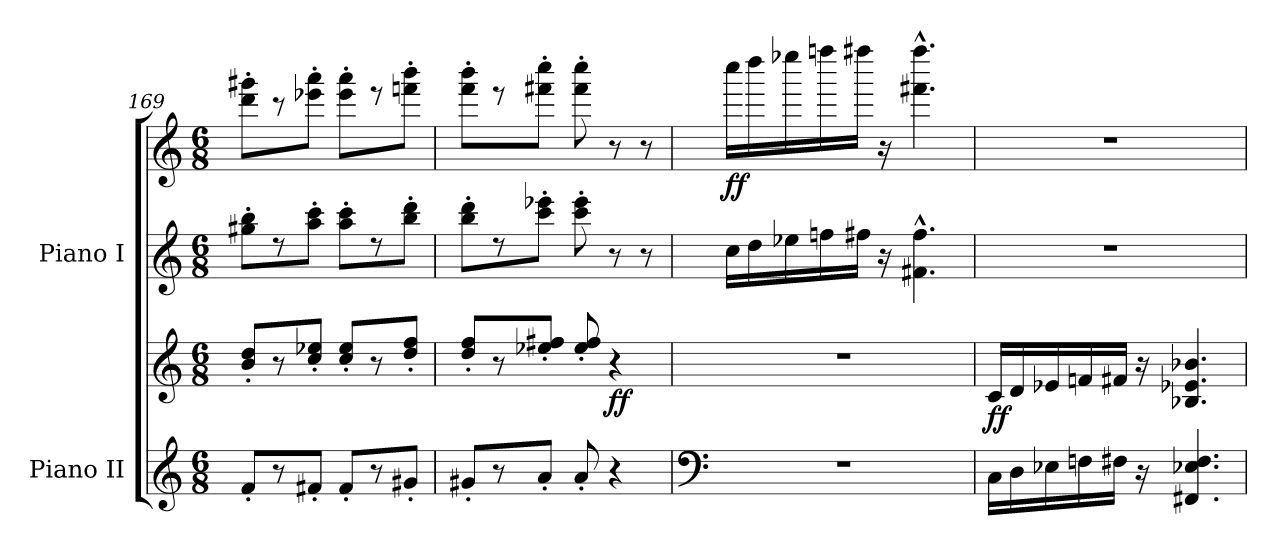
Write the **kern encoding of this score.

**kern	**kern	**dynam	**kern	**kern	**dynam
*part2	*part2	*part2	*part1	*part1	*part1
*staff4	*staff3	*staff3/4	*staff2	*staff1	*staff1/2
*I"Piano II	*	*	*I"Piano I	*	*
*I'Pno. II	*	*	*I'Pno. I	*	*
*clefG2	*clefG2	*	*clefG2	*clefG2	*
*k[]	*k[]	*	*k[]	*k[]	*
*M6/8	*M6/8	*	*M6/8	*M6/8	*
=169	=169	=169	=169	=169	=169
8f'/L	8b/' 8dd/'L	.	8gg#X\' 8bb\'L	8ddd\' 8ggg#X\'L	.
8r	8r	.	8rdd	8r	.
8f#X'/J	8cc/' 8ee-X/'J	.	8aa\' 8ccc\'J	8eee-X\' 8aaa\'J	.
8f#'/L	8cc/' 8ee-/'L	.	8aa\' 8ccc\'L	8eee-\' 8aaa\'L	.
8r	8r	.	8rdd	8r	.
8g#X'/J	8dd/' 8ff/'J	.	8bb\' 8ddd\'J	8fffn\' 8bbb\'J	.
=170	=170	=170	=170	=170	=170
8g#X'/L	8dd/' 8ff/'L	.	8bb\' 8ddd\'L	8fff\' 8bbb\'L	.
8r	8r	.	8rdd	8r	.
8a'/J	8ee-X/' 8ff#X/'J	.	8ccc\' 8eee-X\'J	8fff#X\' 8cccc\'J	.
8a'/	8ee-/' 8ff#/'	.	8ccc\' 8eee-\'	8fff#\' 8cccc\'	.
!	!	!LO:DY:b	!	!	!
4r	4r	ff	8r	8r	.
.	.	.	8r	8r	.
!!LO:LB:g=z
=171	=171	=171	=171	=171	=171
*clefF4	*	*	*	*	*
*	*	*	*	*MM176	*
!	!	!	!	!	!LO:DY:b
2.r	2.r	.	16cc\LL	16cccc\LL	ff
.	.	.	16dd\	16dddd\	.
.	.	.	16ee-X\	16eeee-X\	.
.	.	.	16ffn\	16ffffn\	.
.	.	.	16ff#X\JJ	16ffff#X\JJ	.
.	.	.	16r	16r	.
.	.	.	4.f#X\^^ 4.ff#\^^	4.fff#X\^^ 4.ffff#\^^	.
=172	=172	=172	=172	=172	=172
!	!	!LO:DY:b	!	!	!
16C\LL	16c/LL	ff	2.r	2.r	.
16D\	16d/	.	.	.	.
16E-X\	16e-X/	.	.	.	.
16Fn\	16fn/	.	.	.	.
16F#X\JJ	16f#X/JJ	.	.	.	.
16r	16r	.	.	.	.
4.FF#X/ 4.E-X/ 4.F#/	4.B-X/ 4.e-X/ 4.b-X/	.	.	.	.
=	=	=	=	=	=
*-	*-	*-	*-	*-	*-
